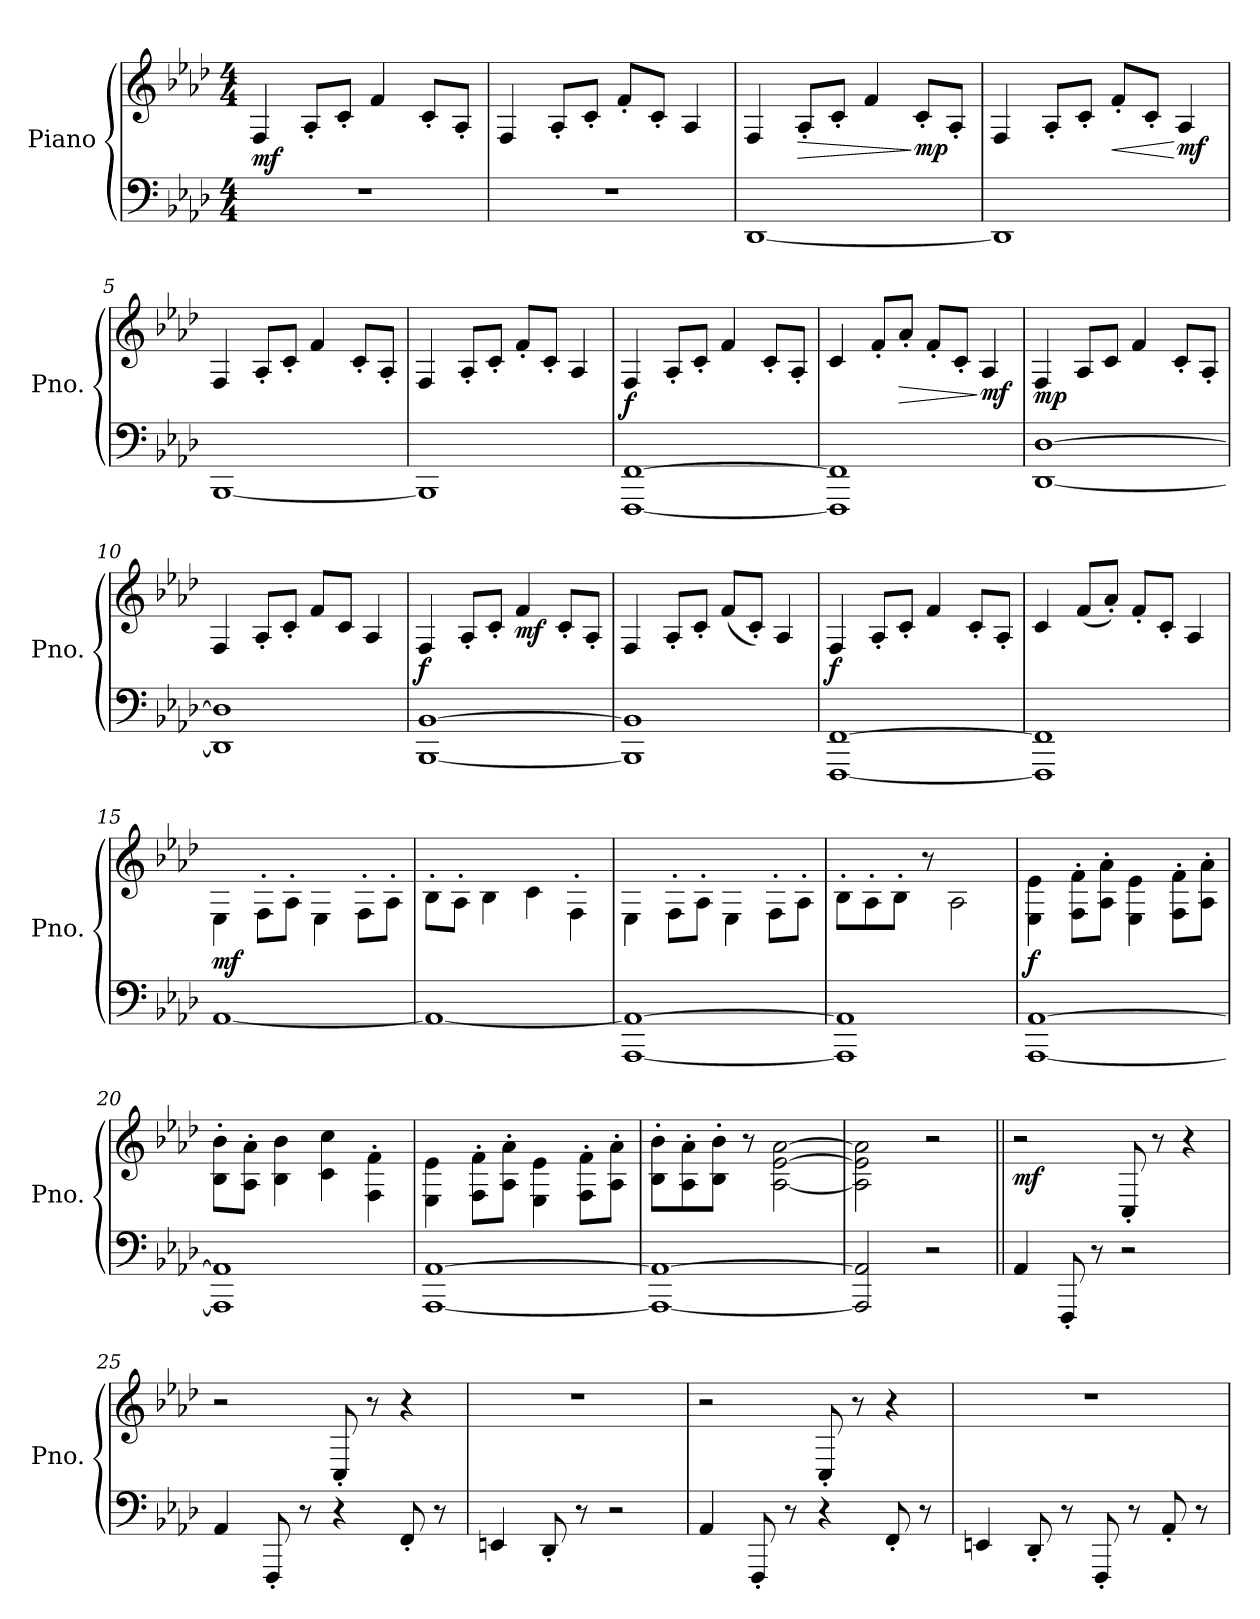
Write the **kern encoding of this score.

**kern	**kern	**dynam
*part1	*part1	*part1
*staff2	*staff1	*staff1/2
*I"Piano	*	*
*I'Pno.	*	*
*clefF4	*clefG2	*
*k[b-e-a-d-]	*k[b-e-a-d-]	*
*M4/4	*M4/4	*
*MM150	*MM150	*
=1	=1	=1
!	!	!LO:DY:b
1r	4F/	mf
.	8A-'/L	.
.	8c'/J	.
.	4f/	.
.	8c'/L	.
.	8A-'/J	.
=2	=2	=2
1r	4F/	.
.	8A-'/L	.
.	8c'/J	.
.	8f'/L	.
.	8c'/J	.
.	4A-/	.
=3	=3	=3
[1DD-	4F/	.
!	!	!LO:HP:b
.	8A-'/L	>
.	8c'/J	.
.	4f/	.
!	!	!LO:DY:n=1:b
.	8c'/L	] mp
.	8A-'/J	.
=4	=4	=4
1DD-]	4F/	.
.	8A-'/L	.
.	8c'/J	.
!	!	!LO:HP:b
.	8f'/L	<
.	8c'/J	.
!	!	!LO:DY:n=1:b
.	4A-/	[ mf
=5	=5	=5
[1BBB-	4F/	.
.	8A-'/L	.
.	8c'/J	.
.	4f/	.
.	8c'/L	.
.	8A-'/J	.
!!LO:LB:g=z
=6	=6	=6
1BBB-]	4F/	.
.	8A-'/L	.
.	8c'/J	.
.	8f'/L	.
.	8c'/J	.
.	4A-/	.
=7	=7	=7
!	!	!LO:DY:b
[1FFF [1FF	4F/	f
.	8A-'/L	.
.	8c'/J	.
.	4f/	.
.	8c'/L	.
.	8A-'/J	.
=8	=8	=8
1FFF] 1FF]	4c/	.
.	8f'/L	.
!	!	!LO:HP:b
.	8a-'/J	>
.	8f'/L	.
.	8c'/J	.
!	!	!LO:DY:n=1:b
.	4A-/	] mf
=9	=9	=9
!	!	!LO:DY:b
[1DD- [1D-	4F/	mp
.	8A-/L	.
.	8c/J	.
.	4f/	.
.	8c'/L	.
.	8A-'/J	.
=10	=10	=10
1DD-] 1D-]	4F/	.
.	8A-'/L	.
.	8c'/J	.
.	8f/L	.
.	8c/J	.
.	4A-/	.
=11	=11	=11
!	!	!LO:DY:b
[1BBB- [1BB-	4F/	f
.	8A-'/L	.
.	8c'/J	.
!	!	!LO:DY:b
.	4f/	mf
.	8c'/L	.
.	8A-'/J	.
!!LO:LB:g=z
=12	=12	=12
1BBB-] 1BB-]	4F/	.
.	8A-'/L	.
.	8c'/J	.
.	(<8f/L	.
.	8c'/J)	.
.	4A-/	.
=13	=13	=13
!	!	!LO:DY:b
[1FFF [1FF	4F/	f
.	8A-'/L	.
.	8c'/J	.
.	4f/	.
.	8c'/L	.
.	8A-'/J	.
=14	=14	=14
1FFF] 1FF]	4c/	.
.	(<8f/L	.
.	8a-'/J)	.
.	8f'/L	.
.	8c'/J	.
.	4A-/	.
=15	=15	=15
!	!	!LO:DY:b
[1AA-	4E-\	mf
.	8F'\L	.
.	8A-'\J	.
.	4E-\	.
.	8F'\L	.
.	8A-'\J	.
=16	=16	=16
1AA-_	8B-'\L	.
.	8A-'\J	.
.	4B-\	.
.	4c\	.
.	4F'\	.
=17	=17	=17
[1AAA- 1AA-_	4E-\	.
.	8F'\L	.
.	8A-'\J	.
.	4E-\	.
.	8F'\L	.
.	8A-'\J	.
!!LO:LB:g=z
=18	=18	=18
1AAA-] 1AA-]	8B-'\L	.
.	8A-'\	.
.	8B-'\J	.
.	8r	.
.	2A-\	.
=19	=19	=19
!	!	!LO:DY:b
[1AAA- [1AA-	4E-\ 4e-\	f
.	8F\' 8f\'L	.
.	8A-\' 8a-\'J	.
.	4E-\ 4e-\	.
.	8F\' 8f\'L	.
.	8A-\' 8a-\'J	.
=20	=20	=20
1AAA-] 1AA-]	8B-\' 8b-\'L	.
.	8A-\' 8a-\'J	.
.	4B-\ 4b-\	.
.	4c\ 4cc\	.
.	4F\' 4f\'	.
=21	=21	=21
[1AAA- [1AA-	4E-\ 4e-\	.
.	8F\' 8f\'L	.
.	8A-\' 8a-\'J	.
.	4E-\ 4e-\	.
.	8F\' 8f\'L	.
.	8A-\' 8a-\'J	.
=22	=22	=22
1AAA-_ 1AA-_	8B-\' 8b-\'L	.
.	8A-\' 8a-\'	.
.	8B-\' 8b-\'J	.
.	8r	.
.	[2A-\ [2e-\ [2a-\	.
=23	=23	=23
2AAA-/] 2AA-/]	2A-\] 2e-\] 2a-\]	.
2r	2r	.
!!LO:LB:g=z
=24||	=24||	=24||
!	!	!LO:DY:b
4AA-/	2r	mf
8FFF'/	.	.
8r	.	.
2r	8C'/	.
.	8r	.
.	4r	.
=25	=25	=25
4AA-/	2r	.
8FFF'/	.	.
8r	.	.
4r	8C'/	.
.	8r	.
8FF'/	4r	.
8r	.	.
=26	=26	=26
4EEn/	1r	.
8DD-'/	.	.
8r	.	.
2r	.	.
=27	=27	=27
4AA-/	2r	.
8FFF'/	.	.
8r	.	.
4r	8C'/	.
.	8r	.
8FF'/	4r	.
8r	.	.
=28	=28	=28
4EEn/	1r	.
8DD-'/	.	.
8r	.	.
8FFF'/	.	.
8r	.	.
8AA-'/	.	.
8r	.	.
=	=	=
*-	*-	*-
